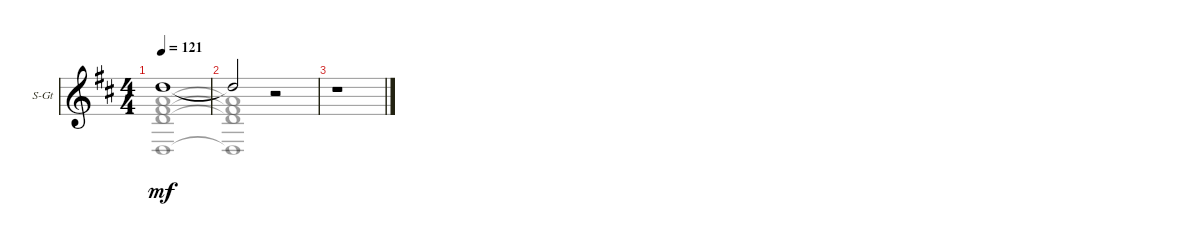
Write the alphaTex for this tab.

\defaultSystemsLayout 4
\bracketExtendMode groupsimilarinstruments
\firstSystemTrackNameOrientation horizontal
\otherSystemsTrackNameOrientation horizontal
\track ("Acoustic Solo" "S-Gt") {instrument acousticguitarsteel}
\staff {score}
\tuning (E4 B3 G3 D3 A2 D2)
\voice
\ts (4 4)
\tempo 121
\clef g2
\ks d
3.2.1{bd 0 dy mf} |
3.2{t}.2 r.2 |
r.1
\voice
\clef g2
\ottava regular
\simile none
\ks d
(0.6 2.3 4.4 5.5).1{bd 57 dy mf} |
(0.6{t} 5.5{t} 4.4{t} 2.3{t}).1 |
